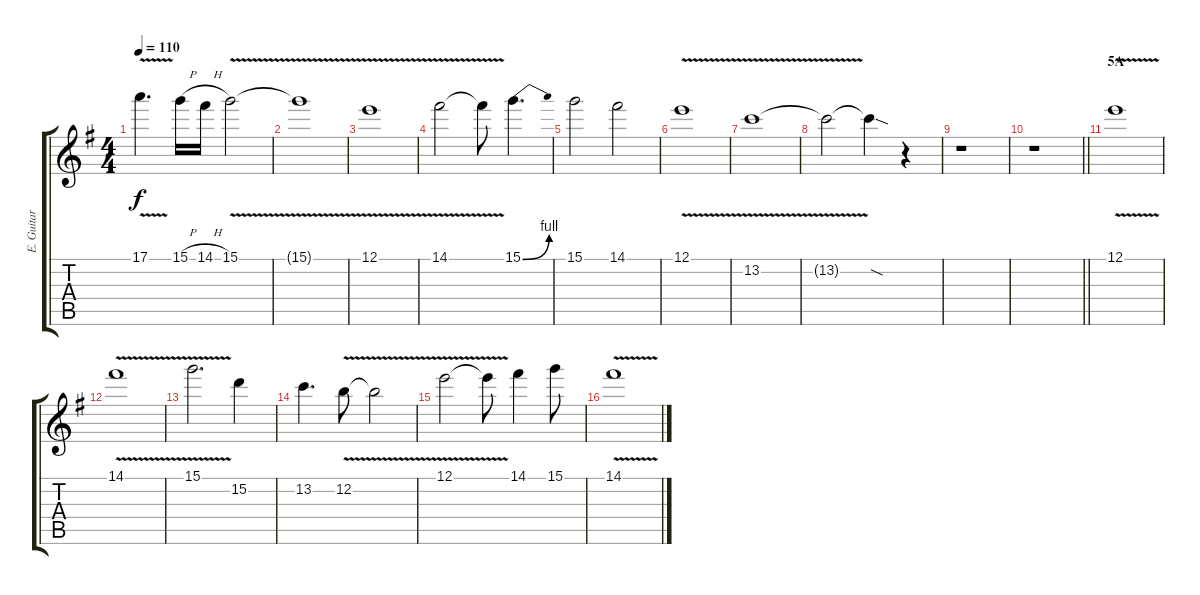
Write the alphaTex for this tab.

\track ("E. Guitar III" "E. Guitar ") {instrument overdrivenguitar}
\staff {score tabs}
\tuning (E4 B3 G3 D3 A2 E2) {hide}
\ts (4 4)
\tempo 110
\clef g2
\ks g
17.1{v}.4{d dy f} 15.1{h}.16 14.1{h}.16 15.1{v}.2 |
15.1{t}.1 |
12.1{v}.1 |
14.1{v}.2 14.1{t}.8 15.1{be (bend 0 0 60 4)}.4{d} |
15.1.2 14.1.2 |
12.1{v}.1 |
13.2{v}.1 |
13.2{t}.2 13.2{sod t}.4 r.4 |
r.1 |
\barLineRight lightlight
r.1 |
\section ("" "5A")
12.1{v}.1 |
14.1{v}.1 |
15.1{v}.2{d} 15.2.4 |
13.2.4{d} 12.2{v}.8 12.2{t}.2 |
12.1{v}.2 12.1{t}.8 14.1.4 15.1.8 |
14.1{v}.1
